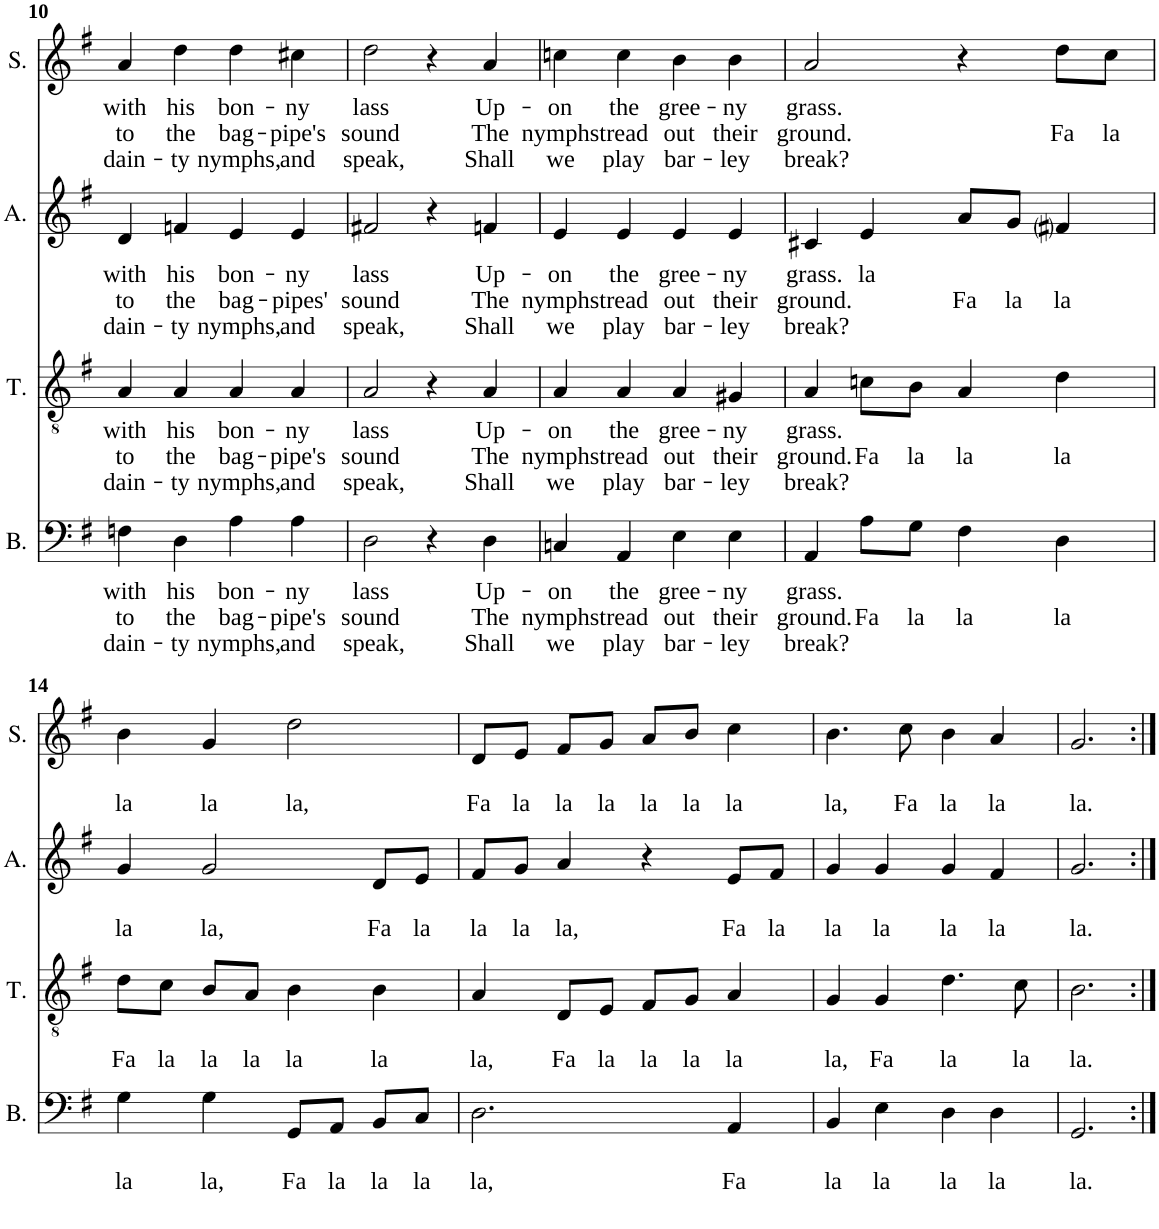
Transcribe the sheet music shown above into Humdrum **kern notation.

**kern	**text	**text	**text	**kern	**text	**text	**text	**kern	**text	**text	**text	**kern	**text	**text	**text
*part4	*part4	*part4	*part4	*part3	*part3	*part3	*part3	*part2	*part2	*part2	*part2	*part1	*part1	*part1	*part1
*staff4	*staff4	*staff4	*staff4	*staff3	*staff3	*staff3	*staff3	*staff2	*staff2	*staff2	*staff2	*staff1	*staff1	*staff1	*staff1
*I"B.	*	*	*	*I"T.	*	*	*	*I"A.	*	*	*	*I"S.	*	*	*
*I'B.	*	*	*	*I'T.	*	*	*	*I'A.	*	*	*	*I'S.	*	*	*
!!LO:PB:g=z
*clefF4	*	*	*	*clefGv2	*	*	*	*clefG2	*	*	*	*clefG2	*	*	*
*k[f#]	*	*	*	*k[f#]	*	*	*	*k[f#]	*	*	*	*k[f#]	*	*	*
*M4/4	*	*	*	*M4/4	*	*	*	*M4/4	*	*	*	*M4/4	*	*	*
=10	=10	=10	=10	=10	=10	=10	=10	=10	=10	=10	=10	=10	=10	=10	=10
!	!LO:LY:b	!LO:LY:b	!LO:LY:b	!	!LO:LY:b	!LO:LY:b	!LO:LY:b	!	!LO:LY:b	!LO:LY:b	!LO:LY:b	!	!LO:LY:b	!LO:LY:b	!LO:LY:b
4Fn\	with	to	dain-	4A/	with	to	dain-	4d/	with	to	dain-	4a/	with	to	dain-
!	!LO:LY:b	!LO:LY:b	!LO:LY:b	!	!LO:LY:b	!LO:LY:b	!LO:LY:b	!	!LO:LY:b	!LO:LY:b	!LO:LY:b	!	!LO:LY:b	!LO:LY:b	!LO:LY:b
4D\	-his	the	ty	4A/	-his	the	ty	4fn/	-his	the	ty	4dd\	-his	the	ty
!	!LO:LY:b	!LO:LY:b	!LO:LY:b	!	!LO:LY:b	!LO:LY:b	!LO:LY:b	!	!LO:LY:b	!LO:LY:b	!LO:LY:b	!	!LO:LY:b	!LO:LY:b	!LO:LY:b
4A\	bon-	-bag-	-nymphs,	4A/	bon-	-bag-	-nymphs,	4e/	bon-	-bag-	-nymphs,	4dd\	bon-	-bag-	-nymphs,
!	!LO:LY:b	!LO:LY:b	!LO:LY:b	!	!LO:LY:b	!LO:LY:b	!LO:LY:b	!	!LO:LY:b	!LO:LY:b	!LO:LY:b	!	!LO:LY:b	!LO:LY:b	!LO:LY:b
4A\	ny	pipe's	and	4A/	ny	pipe's	and	4e/	-ny	-pipes'	and	4cc#X\	ny	pipe's	and
=11	=11	=11	=11	=11	=11	=11	=11	=11	=11	=11	=11	=11	=11	=11	=11
!	!LO:LY:b	!LO:LY:b	!LO:LY:b	!	!LO:LY:b	!LO:LY:b	!LO:LY:b	!	!LO:LY:b	!LO:LY:b	!LO:LY:b	!	!LO:LY:b	!LO:LY:b	!LO:LY:b
2D\	lass	sound	speak,	2A/	lass	sound	speak,	2f#X/	lass	sound	speak,	2dd\	lass	sound	speak,
4r	.	.	.	4r	.	.	.	4r	.	.	.	4r	.	.	.
!	!LO:LY:b	!LO:LY:b	!LO:LY:b	!	!LO:LY:b	!LO:LY:b	!LO:LY:b	!	!LO:LY:b	!LO:LY:b	!LO:LY:b	!	!LO:LY:b	!LO:LY:b	!LO:LY:b
4D\	Up-	-The	Shall	4A/	Up-	-The	Shall	4fn/	Up-	-The	Shall	4a/	Up-	-The	Shall
=12	=12	=12	=12	=12	=12	=12	=12	=12	=12	=12	=12	=12	=12	=12	=12
!	!LO:LY:b	!LO:LY:b	!LO:LY:b	!	!LO:LY:b	!LO:LY:b	!LO:LY:b	!	!LO:LY:b	!LO:LY:b	!LO:LY:b	!	!LO:LY:b	!LO:LY:b	!LO:LY:b
4Cn/	on	nymphs	we	4A/	on	nymphs	we	4e/	on	nymphs	we	4ccn\	on	nymphs	we
!	!LO:LY:b	!LO:LY:b	!LO:LY:b	!	!LO:LY:b	!LO:LY:b	!LO:LY:b	!	!LO:LY:b	!LO:LY:b	!LO:LY:b	!	!LO:LY:b	!LO:LY:b	!LO:LY:b
4AA/	the	tread	play	4A/	the	tread	play	4e/	the	tread	play	4cc\	the	tread	play
!	!LO:LY:b	!LO:LY:b	!LO:LY:b	!	!LO:LY:b	!LO:LY:b	!LO:LY:b	!	!LO:LY:b	!LO:LY:b	!LO:LY:b	!	!LO:LY:b	!LO:LY:b	!LO:LY:b
4E\	gree-	-out	bar-	4A/	gree-	-out	bar-	4e/	gree-	-out	bar-	4b\	gree-	-out	bar-
!	!LO:LY:b	!LO:LY:b	!LO:LY:b	!	!LO:LY:b	!LO:LY:b	!LO:LY:b	!	!LO:LY:b	!LO:LY:b	!LO:LY:b	!	!LO:LY:b	!LO:LY:b	!LO:LY:b
4E\	-ny	their	ley	4G#X/	-ny	their	ley	4e/	-ny	their	ley	4b\	-ny	their	ley
=13	=13	=13	=13	=13	=13	=13	=13	=13	=13	=13	=13	=13	=13	=13	=13
!	!LO:LY:b	!LO:LY:b	!LO:LY:b	!	!LO:LY:b	!LO:LY:b	!LO:LY:b	!	!LO:LY:b	!LO:LY:b	!LO:LY:b	!	!LO:LY:b	!LO:LY:b	!LO:LY:b
4AA/	grass.	ground.	break?	4A/	grass.	ground.	break?	4c#X/	grass.	ground.	break?	2a/	grass.	ground.	break?
!	!	!LO:LY:b	!	!	!	!LO:LY:b	!	!	!LO:LY:b	!	!	!	!	!	!
8A\L	.	Fa	.	8cn\L	.	Fa	.	4e/	la	.	.	.	.	.	.
!	!	!LO:LY:b	!	!	!	!LO:LY:b	!	!	!	!	!	!	!	!	!
8G\J	.	la	.	8B\J	.	la	.	.	.	.	.	.	.	.	.
!	!	!LO:LY:b	!	!	!	!LO:LY:b	!	!	!	!LO:LY:b	!	!	!	!	!
4F#\	.	la	.	4A/	.	la	.	8a/L	.	Fa	.	4r	.	.	.
!	!	!	!	!	!	!	!	!	!	!LO:LY:b	!	!	!	!	!
.	.	.	.	.	.	.	.	8g/J	.	la	.	.	.	.	.
!	!	!LO:LY:b	!	!	!	!LO:LY:b	!	!	!	!LO:LY:b	!	!	!	!LO:LY:b	!
4D\	.	la	.	4d\	.	la	.	4f#i/	.	la	.	8dd\L	.	Fa	.
!	!	!	!	!	!	!	!	!	!	!	!	!	!	!LO:LY:b	!
.	.	.	.	.	.	.	.	.	.	.	.	8cc\J	.	la	.
!!LO:LB:g=z
=14	=14	=14	=14	=14	=14	=14	=14	=14	=14	=14	=14	=14	=14	=14	=14
!	!	!LO:LY:b	!	!	!	!LO:LY:b	!	!	!	!LO:LY:b	!	!	!	!LO:LY:b	!
4G\	.	la	.	8d\L	.	Fa	.	4g/	.	la	.	4b\	.	la	.
!	!	!	!	!	!	!LO:LY:b	!	!	!	!	!	!	!	!	!
.	.	.	.	8c\J	.	la	.	.	.	.	.	.	.	.	.
!	!	!LO:LY:b	!	!	!	!LO:LY:b	!	!	!	!LO:LY:b	!	!	!	!LO:LY:b	!
4G\	.	la,	.	8B/L	.	la	.	2g/	.	la,	.	4g/	.	la	.
!	!	!	!	!	!	!LO:LY:b	!	!	!	!	!	!	!	!	!
.	.	.	.	8A/J	.	la	.	.	.	.	.	.	.	.	.
!	!	!LO:LY:b	!	!	!	!LO:LY:b	!	!	!	!	!	!	!	!LO:LY:b	!
8GG/L	.	Fa	.	4B\	.	la	.	.	.	.	.	2dd\	.	la,	.
!	!	!LO:LY:b	!	!	!	!	!	!	!	!	!	!	!	!	!
8AA/J	.	la	.	.	.	.	.	.	.	.	.	.	.	.	.
!	!	!LO:LY:b	!	!	!	!LO:LY:b	!	!	!	!LO:LY:b	!	!	!	!	!
8BB/L	.	la	.	4B\	.	la	.	8d/L	.	Fa	.	.	.	.	.
!	!	!LO:LY:b	!	!	!	!	!	!	!	!LO:LY:b	!	!	!	!	!
8C/J	.	la	.	.	.	.	.	8e/J	.	la	.	.	.	.	.
=15	=15	=15	=15	=15	=15	=15	=15	=15	=15	=15	=15	=15	=15	=15	=15
!	!	!LO:LY:b	!	!	!	!LO:LY:b	!	!	!	!LO:LY:b	!	!	!	!LO:LY:b	!
2.D\	.	la,	.	4A/	.	la,	.	8f#/L	.	la	.	8d/L	.	Fa	.
!	!	!	!	!	!	!	!	!	!	!LO:LY:b	!	!	!	!LO:LY:b	!
.	.	.	.	.	.	.	.	8g/J	.	la	.	8e/J	.	la	.
!	!	!	!	!	!	!LO:LY:b	!	!	!	!LO:LY:b	!	!	!	!LO:LY:b	!
.	.	.	.	8D/L	.	Fa	.	4a/	.	la,	.	8f#/L	.	la	.
!	!	!	!	!	!	!LO:LY:b	!	!	!	!	!	!	!	!LO:LY:b	!
.	.	.	.	8E/J	.	la	.	.	.	.	.	8g/J	.	la	.
!	!	!	!	!	!	!LO:LY:b	!	!	!	!	!	!	!	!LO:LY:b	!
.	.	.	.	8F#/L	.	la	.	4r	.	.	.	8a/L	.	la	.
!	!	!	!	!	!	!LO:LY:b	!	!	!	!	!	!	!	!LO:LY:b	!
.	.	.	.	8G/J	.	la	.	.	.	.	.	8b/J	.	la	.
!	!	!LO:LY:b	!	!	!	!LO:LY:b	!	!	!	!LO:LY:b	!	!	!	!LO:LY:b	!
4AA/	.	Fa	.	4A/	.	la	.	8e/L	.	Fa	.	4cc\	.	la	.
!	!	!	!	!	!	!	!	!	!	!LO:LY:b	!	!	!	!	!
.	.	.	.	.	.	.	.	8f#/J	.	la	.	.	.	.	.
=16	=16	=16	=16	=16	=16	=16	=16	=16	=16	=16	=16	=16	=16	=16	=16
!	!	!LO:LY:b	!	!	!	!LO:LY:b	!	!	!	!LO:LY:b	!	!	!	!LO:LY:b	!
4BB/	.	la	.	4G/	.	la,	.	4g/	.	la	.	4.b\	.	la,	.
!	!	!LO:LY:b	!	!	!	!LO:LY:b	!	!	!	!LO:LY:b	!	!	!	!	!
4E\	.	la	.	4G/	.	Fa	.	4g/	.	la	.	.	.	.	.
!	!	!	!	!	!	!	!	!	!	!	!	!	!	!LO:LY:b	!
.	.	.	.	.	.	.	.	.	.	.	.	8cc\	.	Fa	.
!	!	!LO:LY:b	!	!	!	!LO:LY:b	!	!	!	!LO:LY:b	!	!	!	!LO:LY:b	!
4D\	.	la	.	4.d\	.	la	.	4g/	.	la	.	4b\	.	la	.
!	!	!LO:LY:b	!	!	!	!	!	!	!	!LO:LY:b	!	!	!	!LO:LY:b	!
4D\	.	la	.	.	.	.	.	4f#/	.	la	.	4a/	.	la	.
!	!	!	!	!	!	!LO:LY:b	!	!	!	!	!	!	!	!	!
.	.	.	.	8c\	.	la	.	.	.	.	.	.	.	.	.
=17	=17	=17	=17	=17	=17	=17	=17	=17	=17	=17	=17	=17	=17	=17	=17
!	!	!LO:LY:b	!	!	!	!LO:LY:b	!	!	!	!LO:LY:b	!	!	!	!LO:LY:b	!
2.GG/	.	la.	.	2.B\	.	la.	.	2.g/	.	la.	.	2.g/	.	la.	.
=:|!	=:|!	=:|!	=:|!	=:|!	=:|!	=:|!	=:|!	=:|!	=:|!	=:|!	=:|!	=:|!	=:|!	=:|!	=:|!
*-	*-	*-	*-	*-	*-	*-	*-	*-	*-	*-	*-	*-	*-	*-	*-
